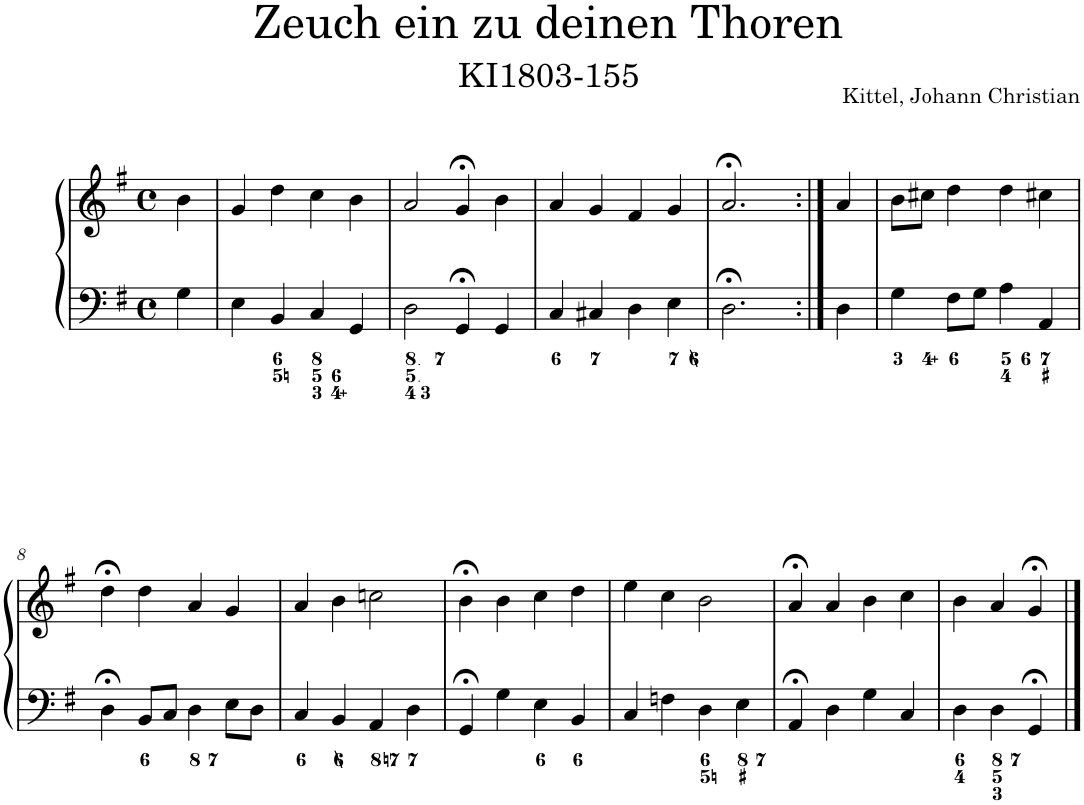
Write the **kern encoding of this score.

**kern	**kern
*part1	*part1
*staff2	*staff1
*I"Piano	*
*I'Pno.	*
*clefF4	*clefG2
*k[f#]	*k[f#]
*M4/4	*M4/4
*met(c)	*met(c)
=1	=1
4G\	4b\
=2	=2
4E\	4g/
4BB/	4dd\
4C/	4cc\
4GG/	4b\
=3	=3
2D\	2a/
4GG;</	4g;</
4GG/	4b\
=4	=4
4C/	4a/
4C#X/	4g/
4D\	4f#/
4E\	4g/
=5	=5
2.D;<\	2.a;</
=6:|!	=6:|!
4D\	4a/
=7	=7
4G\	8b\L
.	8cc#X\J
8F#\L	4dd\
8G\J	.
4A\	4dd\
4AA/	4cc#X\
!!LO:LB:g=z
=8	=8
4D;<\	4dd;<\
8BB/L	4dd\
8C/J	.
4D\	4a/
8E\L	4g/
8D\J	.
=9	=9
4C/	4a/
4BB/	4b\
4AA/	2ccn\
4D\	.
=10	=10
4GG;</	4b;<\
4G\	4b\
4E\	4cc\
4BB/	4dd\
=11	=11
4C/	4ee\
4Fn\	4cc\
4D\	2b\
4E\	.
=12	=12
4AA;</	4a;</
4D\	4a/
4G\	4b\
4C/	4cc\
=13	=13
4D\	4b\
4D\	4a/
4GG;</	4g;</
==	==
*-	*-
